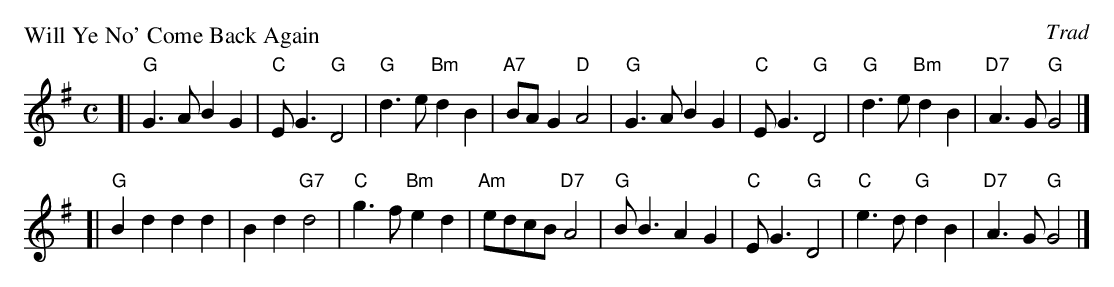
X:1
P: Will Ye No' Come Back Again
O: Trad
M: C
L: 1/4
K: G
[|"G"G>A BG | "C"E<G "G"D2 | "G"d>e "Bm"dB | "A7"B/A/G "D"A2 \
| "G"G>A BG | "C"E<G "G"D2 | "G"d>e "Bm"dB | "D7"A>G "G"G2 |]
[| "G"Bd dd |    Bd "G7"d2 | "C"g>f "Bm"ed | "Am"e/d/c/B/ "D7"A2 \
| "G"B<B AG | "C"E<G "G"D2 | "C"e>d "G"dB  | "D7"A>G "G"G2 |]
